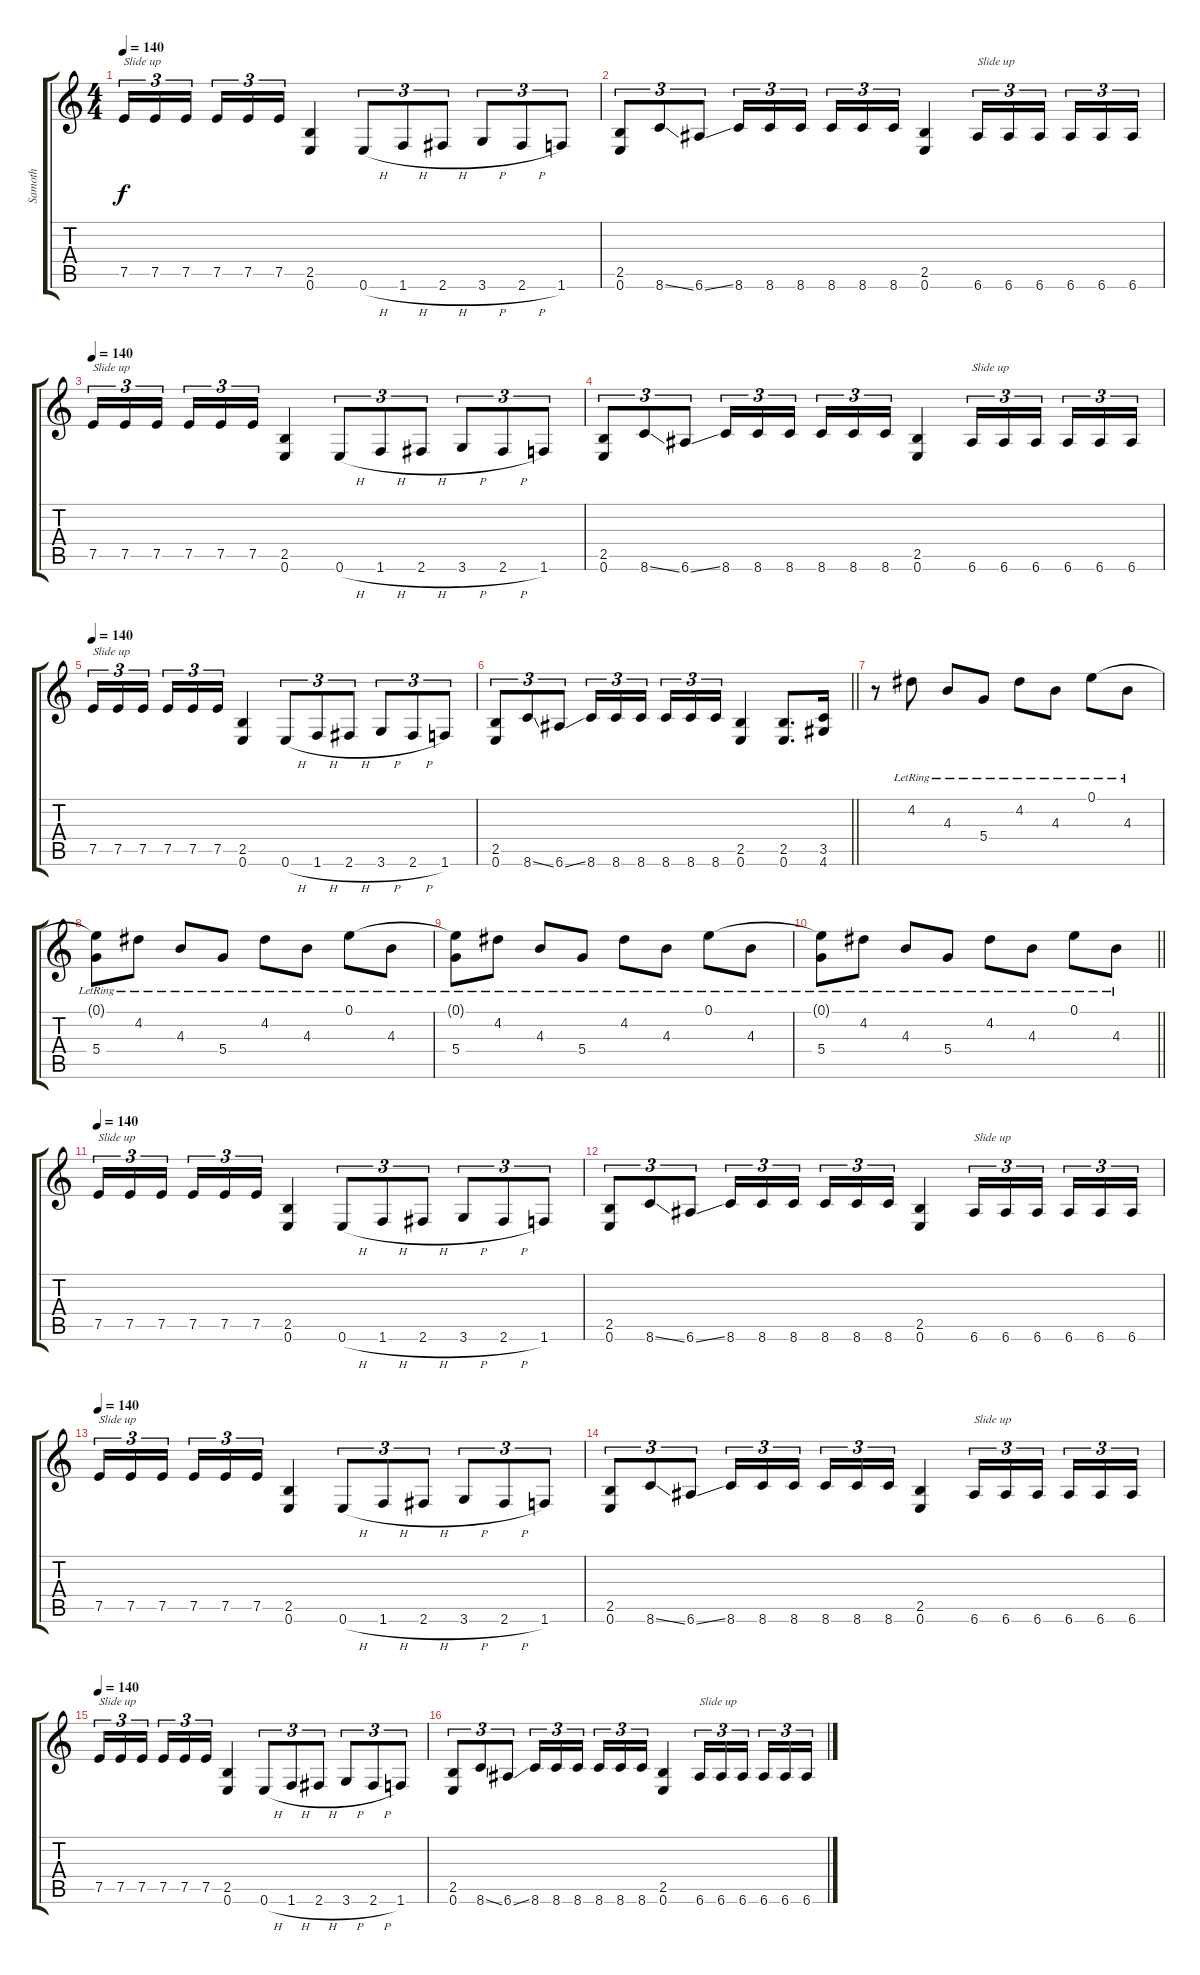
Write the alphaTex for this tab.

\track ("Samoth" "Samoth") {instrument distortionguitar}
\staff {score tabs}
\tuning (E4 B3 G3 D3 A2 E2) {hide}
\ts (4 4)
\tempo 140
\clef g2
\ks c
7.5.16{tu (3 2) txt "Slide up" dy f} 7.5.16{tu (3 2)} 7.5.16{tu (3 2) beam splitsecondary} 7.5.16{tu (3 2)} 7.5.16{tu (3 2)} 7.5.16{tu (3 2)} (2.5 0.6).4 0.6{h}.8{tu (3 2)} 1.6{h}.8{tu (3 2)} 2.6{h}.8{tu (3 2)} 3.6{h}.8{tu (3 2)} 2.6{h}.8{tu (3 2)} 1.6.8{tu (3 2)} |
(2.5 0.6).8{tu (3 2)} 8.6{ss}.8{tu (3 2)} 6.6{ss}.8{tu (3 2)} 8.6.16{tu (3 2)} 8.6.16{tu (3 2)} 8.6.16{tu (3 2) beam splitsecondary} 8.6.16{tu (3 2)} 8.6.16{tu (3 2)} 8.6.16{tu (3 2)} (2.5 0.6).4 6.6.16{tu (3 2) txt "Slide up"} 6.6.16{tu (3 2)} 6.6.16{tu (3 2) beam splitsecondary} 6.6.16{tu (3 2)} 6.6.16{tu (3 2)} 6.6.16{tu (3 2)} |
\tempo 140
7.5.16{tu (3 2) txt "Slide up"} 7.5.16{tu (3 2)} 7.5.16{tu (3 2) beam splitsecondary} 7.5.16{tu (3 2)} 7.5.16{tu (3 2)} 7.5.16{tu (3 2)} (2.5 0.6).4 0.6{h}.8{tu (3 2)} 1.6{h}.8{tu (3 2)} 2.6{h}.8{tu (3 2)} 3.6{h}.8{tu (3 2)} 2.6{h}.8{tu (3 2)} 1.6.8{tu (3 2)} |
(2.5 0.6).8{tu (3 2)} 8.6{ss}.8{tu (3 2)} 6.6{ss}.8{tu (3 2)} 8.6.16{tu (3 2)} 8.6.16{tu (3 2)} 8.6.16{tu (3 2) beam splitsecondary} 8.6.16{tu (3 2)} 8.6.16{tu (3 2)} 8.6.16{tu (3 2)} (2.5 0.6).4 6.6.16{tu (3 2) txt "Slide up"} 6.6.16{tu (3 2)} 6.6.16{tu (3 2) beam splitsecondary} 6.6.16{tu (3 2)} 6.6.16{tu (3 2)} 6.6.16{tu (3 2)} |
\tempo 140
7.5.16{tu (3 2) txt "Slide up"} 7.5.16{tu (3 2)} 7.5.16{tu (3 2) beam splitsecondary} 7.5.16{tu (3 2)} 7.5.16{tu (3 2)} 7.5.16{tu (3 2)} (2.5 0.6).4 0.6{h}.8{tu (3 2)} 1.6{h}.8{tu (3 2)} 2.6{h}.8{tu (3 2)} 3.6{h}.8{tu (3 2)} 2.6{h}.8{tu (3 2)} 1.6.8{tu (3 2)} |
\barLineRight lightlight
(2.5 0.6).8{tu (3 2)} 8.6{ss}.8{tu (3 2)} 6.6{ss}.8{tu (3 2)} 8.6.16{tu (3 2)} 8.6.16{tu (3 2)} 8.6.16{tu (3 2) beam splitsecondary} 8.6.16{tu (3 2)} 8.6.16{tu (3 2)} 8.6.16{tu (3 2)} (2.5 0.6).4 (2.5 0.6).8{d} (3.5 4.6).16 |
\section ("" "")
r.8 4.2{lr}.8 4.3{lr}.8 5.4{lr}.8 4.2{lr}.8 4.3{lr}.8 0.1{lr}.8 4.3{lr}.8 |
(0.1{t} 5.4{lr}).8 4.2{lr}.8 4.3{lr}.8 5.4{lr}.8 4.2{lr}.8 4.3{lr}.8 0.1{lr}.8 4.3{lr}.8 |
(0.1{t} 5.4{lr}).8 4.2{lr}.8 4.3{lr}.8 5.4{lr}.8 4.2{lr}.8 4.3{lr}.8 0.1{lr}.8 4.3{lr}.8 |
\barLineRight lightlight
(0.1{t} 5.4{lr}).8 4.2{lr}.8 4.3{lr}.8 5.4{lr}.8 4.2{lr}.8 4.3{lr}.8 0.1{lr}.8 4.3{lr}.8 |
\section ("" "")
\tempo 140
7.5.16{tu (3 2) txt "Slide up"} 7.5.16{tu (3 2)} 7.5.16{tu (3 2) beam splitsecondary} 7.5.16{tu (3 2)} 7.5.16{tu (3 2)} 7.5.16{tu (3 2)} (2.5 0.6).4 0.6{h}.8{tu (3 2)} 1.6{h}.8{tu (3 2)} 2.6{h}.8{tu (3 2)} 3.6{h}.8{tu (3 2)} 2.6{h}.8{tu (3 2)} 1.6.8{tu (3 2)} |
(2.5 0.6).8{tu (3 2)} 8.6{ss}.8{tu (3 2)} 6.6{ss}.8{tu (3 2)} 8.6.16{tu (3 2)} 8.6.16{tu (3 2)} 8.6.16{tu (3 2) beam splitsecondary} 8.6.16{tu (3 2)} 8.6.16{tu (3 2)} 8.6.16{tu (3 2)} (2.5 0.6).4 6.6.16{tu (3 2) txt "Slide up"} 6.6.16{tu (3 2)} 6.6.16{tu (3 2) beam splitsecondary} 6.6.16{tu (3 2)} 6.6.16{tu (3 2)} 6.6.16{tu (3 2)} |
\tempo 140
7.5.16{tu (3 2) txt "Slide up"} 7.5.16{tu (3 2)} 7.5.16{tu (3 2) beam splitsecondary} 7.5.16{tu (3 2)} 7.5.16{tu (3 2)} 7.5.16{tu (3 2)} (2.5 0.6).4 0.6{h}.8{tu (3 2)} 1.6{h}.8{tu (3 2)} 2.6{h}.8{tu (3 2)} 3.6{h}.8{tu (3 2)} 2.6{h}.8{tu (3 2)} 1.6.8{tu (3 2)} |
(2.5 0.6).8{tu (3 2)} 8.6{ss}.8{tu (3 2)} 6.6{ss}.8{tu (3 2)} 8.6.16{tu (3 2)} 8.6.16{tu (3 2)} 8.6.16{tu (3 2) beam splitsecondary} 8.6.16{tu (3 2)} 8.6.16{tu (3 2)} 8.6.16{tu (3 2)} (2.5 0.6).4 6.6.16{tu (3 2) txt "Slide up"} 6.6.16{tu (3 2)} 6.6.16{tu (3 2) beam splitsecondary} 6.6.16{tu (3 2)} 6.6.16{tu (3 2)} 6.6.16{tu (3 2)} |
\tempo 140
7.5.16{tu (3 2) txt "Slide up"} 7.5.16{tu (3 2)} 7.5.16{tu (3 2) beam splitsecondary} 7.5.16{tu (3 2)} 7.5.16{tu (3 2)} 7.5.16{tu (3 2)} (2.5 0.6).4 0.6{h}.8{tu (3 2)} 1.6{h}.8{tu (3 2)} 2.6{h}.8{tu (3 2)} 3.6{h}.8{tu (3 2)} 2.6{h}.8{tu (3 2)} 1.6.8{tu (3 2)} |
(2.5 0.6).8{tu (3 2)} 8.6{ss}.8{tu (3 2)} 6.6{ss}.8{tu (3 2)} 8.6.16{tu (3 2)} 8.6.16{tu (3 2)} 8.6.16{tu (3 2) beam splitsecondary} 8.6.16{tu (3 2)} 8.6.16{tu (3 2)} 8.6.16{tu (3 2)} (2.5 0.6).4 6.6.16{tu (3 2) txt "Slide up"} 6.6.16{tu (3 2)} 6.6.16{tu (3 2) beam splitsecondary} 6.6.16{tu (3 2)} 6.6.16{tu (3 2)} 6.6.16{tu (3 2)}
